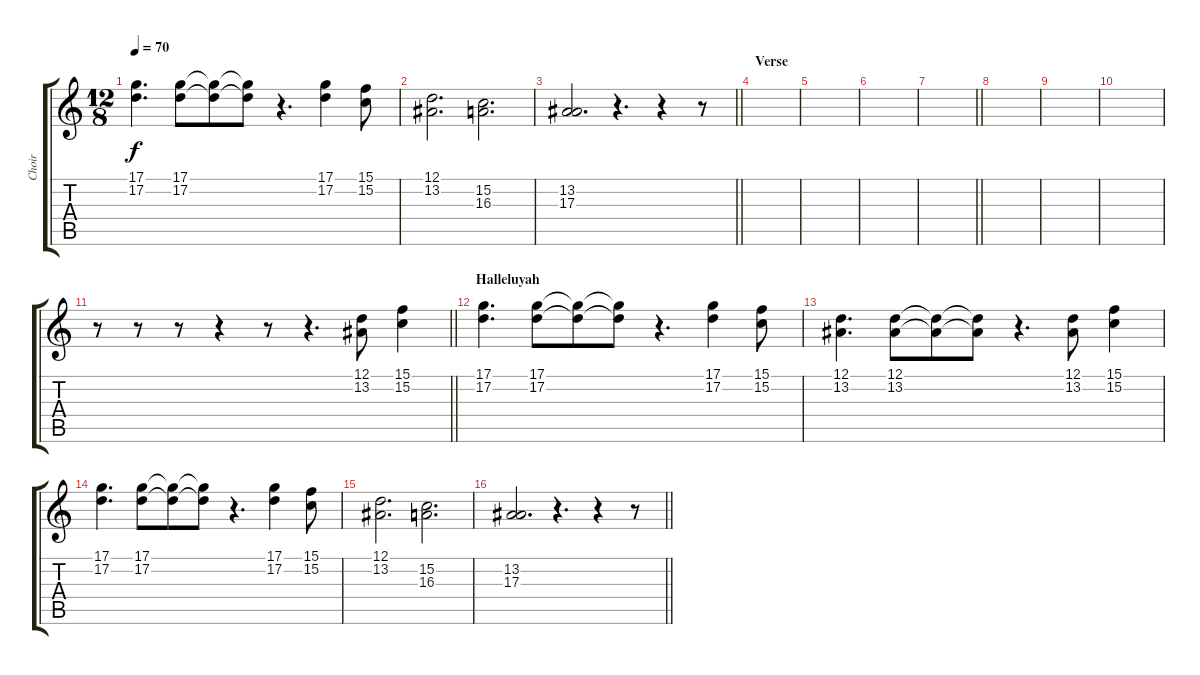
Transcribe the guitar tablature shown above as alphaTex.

\track ("Choir" "Choir") {instrument piccolo}
\staff {score tabs}
\tuning (D4 A3 F3 C3 G2 D2) {hide}
\ts (12 8)
\tempo 70
\clef g2
\ks c
(17.1 17.2).4{d dy f} (17.1 17.2).8 (17.1{t} 17.2{t}).8 (17.1{t} 17.2{t}).8 r.4{d} (17.1 17.2).4 (15.1 15.2).8 |
(12.1 13.2).2{d} (15.2 16.3).2{d} |
\barLineRight lightlight
(13.2 17.3).2{d} r.4{d} r.4 r.8 |
\section ("" "Verse")
|
|
|
\barLineRight lightlight
|
|
|
|
\barLineRight lightlight
r.8 r.8 r.8 r.4 r.8 r.4{d} (12.1 13.2).8 (15.1 15.2).4 |
\section ("" "Halleluyah")
(17.1 17.2).4{d} (17.1 17.2).8 (17.1{t} 17.2{t}).8 (17.1{t} 17.2{t}).8 r.4{d} (17.1 17.2).4 (15.1 15.2).8 |
(12.1 13.2).4{d} (12.1 13.2).8 (12.1{t} 13.2{t}).8 (12.1{t} 13.2{t}).8 r.4{d} (12.1 13.2).8 (15.1 15.2).4 |
(17.1 17.2).4{d} (17.1 17.2).8 (17.1{t} 17.2{t}).8 (17.1{t} 17.2{t}).8 r.4{d} (17.1 17.2).4 (15.1 15.2).8 |
(12.1 13.2).2{d} (15.2 16.3).2{d} |
\barLineRight lightlight
(13.2 17.3).2{d} r.4{d} r.4 r.8
